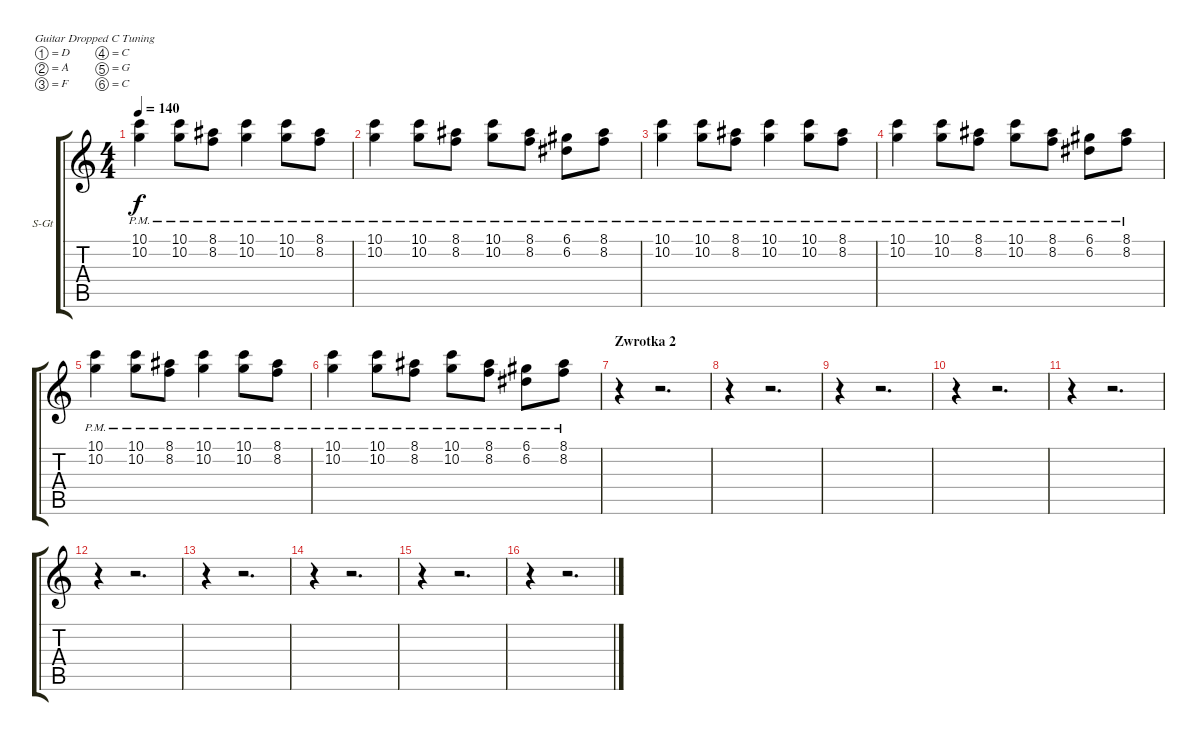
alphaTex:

\bracketExtendMode groupsimilarinstruments
\firstSystemTrackNameOrientation horizontal
\otherSystemsTrackNameOrientation horizontal
\track ("SFX" "S-Gt") {instrument piccolo}
\staff {score tabs}
\tuning (D4 A3 F3 C3 G2 C2)
\displaytranspose 12
\ts (4 4)
\tempo 140
\clef g2
\ks c
(10.1{pm} 10.2{pm}).4{dy f} (10.1{pm} 10.2{pm}).8 (8.1{pm} 8.2{pm}).8 (10.1{pm} 10.2{pm}).4 (10.1{pm} 10.2{pm}).8 (8.1{pm} 8.2{pm}).8 |
(10.1{pm} 10.2{pm}).4 (10.1{pm} 10.2{pm}).8 (8.1{pm} 8.2{pm}).8 (10.1{pm} 10.2{pm}).8 (8.1{pm} 8.2{pm}).8 (6.1{pm} 6.2{pm}).8 (8.1{pm} 8.2{pm}).8 |
(10.1{pm} 10.2{pm}).4 (10.1{pm} 10.2{pm}).8 (8.1{pm} 8.2{pm}).8 (10.1{pm} 10.2{pm}).4 (10.1{pm} 10.2{pm}).8 (8.1{pm} 8.2{pm}).8 |
(10.1{pm} 10.2{pm}).4 (10.1{pm} 10.2{pm}).8 (8.1{pm} 8.2{pm}).8 (10.1{pm} 10.2{pm}).8 (8.1{pm} 8.2{pm}).8 (6.1{pm} 6.2{pm}).8 (8.1{pm} 8.2{pm}).8 |
(10.1{pm} 10.2{pm}).4 (10.1{pm} 10.2{pm}).8 (8.1{pm} 8.2{pm}).8 (10.1{pm} 10.2{pm}).4 (10.1{pm} 10.2{pm}).8 (8.1{pm} 8.2{pm}).8 |
(10.1{pm} 10.2{pm}).4 (10.1{pm} 10.2{pm}).8 (8.1{pm} 8.2{pm}).8 (10.1{pm} 10.2{pm}).8 (8.1{pm} 8.2{pm}).8 (6.1{pm} 6.2{pm}).8 (8.1{pm} 8.2{pm}).8 |
\section ("" "Zwrotka 2")
r.4 r.2{d} |
r.4 r.2{d} |
r.4 r.2{d} |
r.4 r.2{d} |
r.4 r.2{d} |
r.4 r.2{d} |
r.4 r.2{d} |
r.4 r.2{d} |
r.4 r.2{d} |
r.4 r.2{d}
